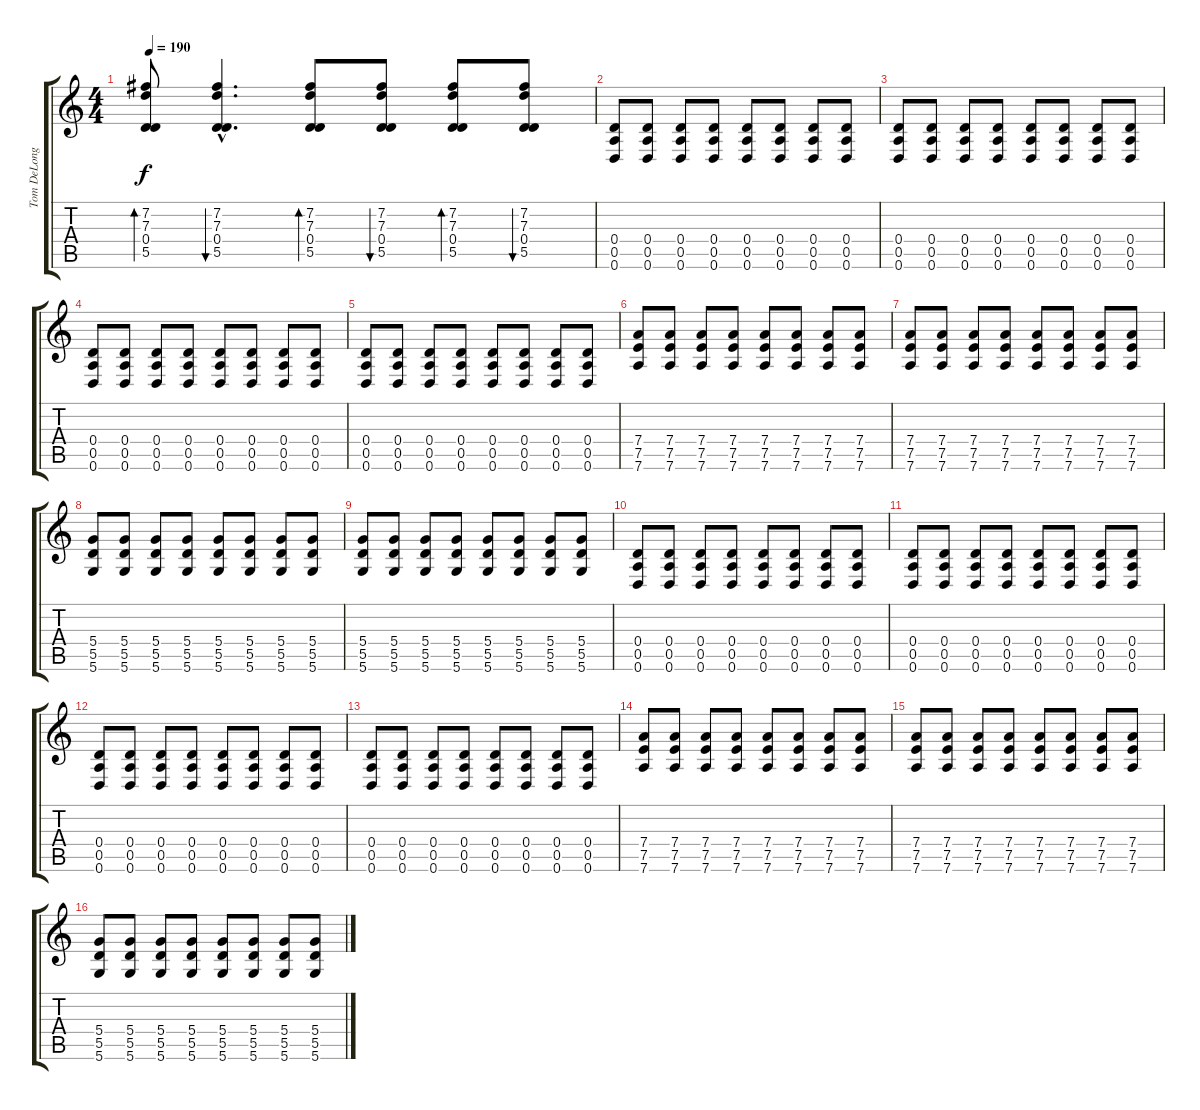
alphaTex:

\track ("Tom DeLonge" "Tom DeLong") {instrument distortionguitar}
\staff {score tabs}
\tuning (E4 B3 G3 D3 A2 D2) {hide}
\ts (4 4)
\tempo 190
\clef g2
\ks c
(7.2 7.3 0.4 5.5).8{bd 60 dy f} (7.2{hac} 7.3{hac} 0.4{hac} 5.5{hac}).4{d bu 60} (7.2 7.3 0.4 5.5).8{bd 60} (7.2 7.3 0.4 5.5).8{bu 60} (7.2 7.3 0.4 5.5).8{bd 60} (7.2 7.3 0.4 5.5).8{bu 60} |
(0.4 0.5 0.6).8{volume 16 instrument distortionguitar} (0.4 0.5 0.6).8 (0.4 0.5 0.6).8 (0.4 0.5 0.6).8 (0.4 0.5 0.6).8 (0.4 0.5 0.6).8 (0.4 0.5 0.6).8 (0.4 0.5 0.6).8 |
(0.4 0.5 0.6).8 (0.4 0.5 0.6).8 (0.4 0.5 0.6).8 (0.4 0.5 0.6).8 (0.4 0.5 0.6).8 (0.4 0.5 0.6).8 (0.4 0.5 0.6).8 (0.4 0.5 0.6).8 |
(0.4 0.5 0.6).8 (0.4 0.5 0.6).8 (0.4 0.5 0.6).8 (0.4 0.5 0.6).8 (0.4 0.5 0.6).8 (0.4 0.5 0.6).8 (0.4 0.5 0.6).8 (0.4 0.5 0.6).8 |
(0.4 0.5 0.6).8 (0.4 0.5 0.6).8 (0.4 0.5 0.6).8 (0.4 0.5 0.6).8 (0.4 0.5 0.6).8 (0.4 0.5 0.6).8 (0.4 0.5 0.6).8 (0.4 0.5 0.6).8 |
(7.4 7.5 7.6).8 (7.4 7.5 7.6).8 (7.4 7.5 7.6).8 (7.4 7.5 7.6).8 (7.4 7.5 7.6).8 (7.4 7.5 7.6).8 (7.4 7.5 7.6).8 (7.4 7.5 7.6).8 |
(7.4 7.5 7.6).8 (7.4 7.5 7.6).8 (7.4 7.5 7.6).8 (7.4 7.5 7.6).8 (7.4 7.5 7.6).8 (7.4 7.5 7.6).8 (7.4 7.5 7.6).8 (7.4 7.5 7.6).8 |
(5.4 5.5 5.6).8 (5.4 5.5 5.6).8 (5.4 5.5 5.6).8 (5.4 5.5 5.6).8 (5.4 5.5 5.6).8 (5.4 5.5 5.6).8 (5.4 5.5 5.6).8 (5.4 5.5 5.6).8 |
(5.4 5.5 5.6).8 (5.4 5.5 5.6).8 (5.4 5.5 5.6).8 (5.4 5.5 5.6).8 (5.4 5.5 5.6).8 (5.4 5.5 5.6).8 (5.4 5.5 5.6).8 (5.4 5.5 5.6).8 |
(0.4 0.5 0.6).8 (0.4 0.5 0.6).8 (0.4 0.5 0.6).8 (0.4 0.5 0.6).8 (0.4 0.5 0.6).8 (0.4 0.5 0.6).8 (0.4 0.5 0.6).8 (0.4 0.5 0.6).8 |
(0.4 0.5 0.6).8 (0.4 0.5 0.6).8 (0.4 0.5 0.6).8 (0.4 0.5 0.6).8 (0.4 0.5 0.6).8 (0.4 0.5 0.6).8 (0.4 0.5 0.6).8 (0.4 0.5 0.6).8 |
(0.4 0.5 0.6).8 (0.4 0.5 0.6).8 (0.4 0.5 0.6).8 (0.4 0.5 0.6).8 (0.4 0.5 0.6).8 (0.4 0.5 0.6).8 (0.4 0.5 0.6).8 (0.4 0.5 0.6).8 |
(0.4 0.5 0.6).8 (0.4 0.5 0.6).8 (0.4 0.5 0.6).8 (0.4 0.5 0.6).8 (0.4 0.5 0.6).8 (0.4 0.5 0.6).8 (0.4 0.5 0.6).8 (0.4 0.5 0.6).8 |
(7.4 7.5 7.6).8 (7.4 7.5 7.6).8 (7.4 7.5 7.6).8 (7.4 7.5 7.6).8 (7.4 7.5 7.6).8 (7.4 7.5 7.6).8 (7.4 7.5 7.6).8 (7.4 7.5 7.6).8 |
(7.4 7.5 7.6).8 (7.4 7.5 7.6).8 (7.4 7.5 7.6).8 (7.4 7.5 7.6).8 (7.4 7.5 7.6).8 (7.4 7.5 7.6).8 (7.4 7.5 7.6).8 (7.4 7.5 7.6).8 |
(5.4 5.5 5.6).8 (5.4 5.5 5.6).8 (5.4 5.5 5.6).8 (5.4 5.5 5.6).8 (5.4 5.5 5.6).8 (5.4 5.5 5.6).8 (5.4 5.5 5.6).8 (5.4 5.5 5.6).8
